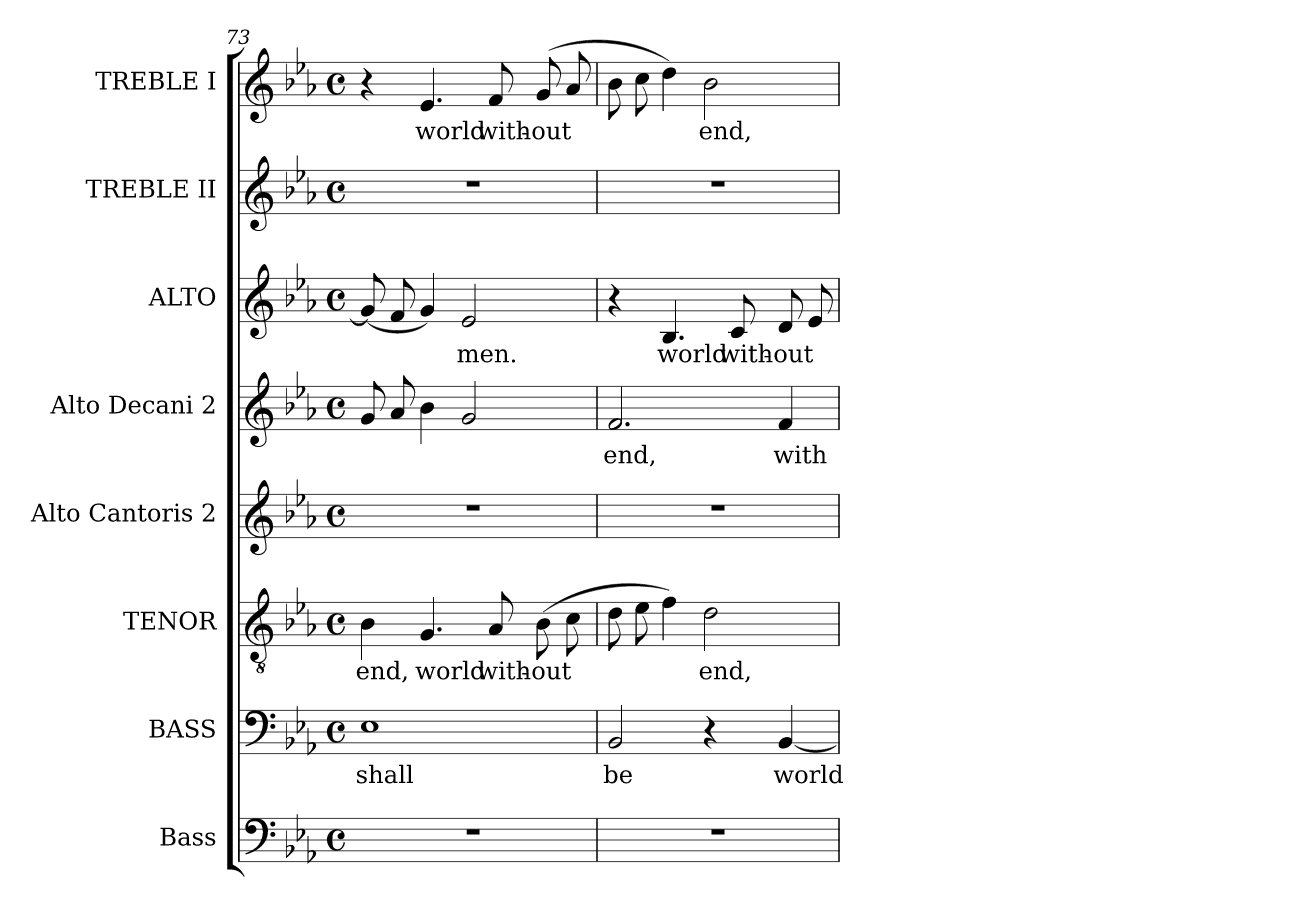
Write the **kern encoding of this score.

**kern	**kern	**text	**kern	**text	**kern	**kern	**text	**kern	**text	**kern	**kern	**text
*part8	*part7	*part7	*part6	*part6	*part5	*part4	*part4	*part3	*part3	*part2	*part1	*part1
*staff8	*staff7	*staff7	*staff6	*staff6	*staff5	*staff4	*staff4	*staff3	*staff3	*staff2	*staff1	*staff1
*I"Bass	*I"BASS	*	*I"TENOR	*	*I"Alto Cantoris 2	*I"Alto Decani 2	*	*I"ALTO	*	*I"TREBLE II	*I"TREBLE I	*
*I'B.	*I'B.	*	*I'T.	*	*I'A.Can.2	*I'A.Dec.2	*	*	*	*	*	*
*clefF4	*clefF4	*	*clefGv2	*	*clefG2	*clefG2	*	*clefG2	*	*clefG2	*clefG2	*
*	*	*	*ITrd7c12	*	*	*	*	*	*	*	*	*
*k[b-e-a-]	*k[b-e-a-]	*	*k[b-e-a-]	*	*k[b-e-a-]	*k[b-e-a-]	*	*k[b-e-a-]	*	*k[b-e-a-]	*k[b-e-a-]	*
*E-:	*E-:	*	*E-:	*	*E-:	*E-:	*	*E-:	*	*E-:	*E-:	*
*M4/4	*M4/4	*	*M4/4	*	*M4/4	*M4/4	*	*M4/4	*	*M4/4	*M4/4	*
*met(c)	*met(c)	*	*met(c)	*	*met(c)	*met(c)	*	*met(c)	*	*met(c)	*met(c)	*
=73	=73	=73	=73	=73	=73	=73	=73	=73	=73	=73	=73	=73
!	!	!LO:LY:b:color=#000000	!	!	!	!	!	!	!	!	!	!
!	!	!	!	!LO:LY:b:color=#000000	!	!	!	!	!	!	!	!
1r	1E-i	shall	4BB-i\	end,	1r	8gi/	.	(8gi/]	.	1r	4r	.
.	.	.	.	.	.	8a-i/	.	8fi/	.	.	.	.
!	!	!	!	!LO:LY:b:color=#000000	!	!	!	!	!	!	!	!
!	!	!	!	!	!	!	!	!	!	!	!	!LO:LY:b:color=#000000
.	.	.	4.GGi/	world	.	4b-i\	.	4gi/)	.	.	4.e-i/	world
!	!	!	!	!	!	!	!	!	!LO:LY:b:color=#000000	!	!	!
.	.	.	.	.	.	2gi/	.	2e-i/	-men.	.	.	.
!	!	!	!	!LO:LY:b:color=#000000	!	!	!	!	!	!	!	!
!	!	!	!	!	!	!	!	!	!	!	!	!LO:LY:b:color=#000000
.	.	.	8AA-i/	with-	.	.	.	.	.	.	8fi/	with-
!	!	!	!	!LO:LY:b:color=#000000	!	!	!	!	!	!	!	!
!	!	!	!	!	!	!	!	!	!	!	!	!LO:LY:b:color=#000000
.	.	.	(8BB-i\	-out	.	.	.	.	.	.	(8gi/	-out
.	.	.	8Ci\	.	.	.	.	.	.	.	8a-i/	.
=74	=74	=74	=74	=74	=74	=74	=74	=74	=74	=74	=74	=74
!	!	!LO:LY:b:color=#000000	!	!	!	!	!	!	!	!	!	!
!	!	!	!	!	!	!	!LO:LY:b:color=#000000	!	!	!	!	!
1r	2BB-i/	be	8Di\	.	1r	2.fi/	end,	4r	.	1r	8b-i\	.
.	.	.	8E-i\	.	.	.	.	.	.	.	8cci\	.
!	!	!	!	!	!	!	!	!	!LO:LY:b:color=#000000	!	!	!
.	.	.	4Fi\)	.	.	.	.	4.B-i/	world	.	4ddi\)	.
!	!	!	!	!LO:LY:b:color=#000000	!	!	!	!	!	!	!	!
!	!	!	!	!	!	!	!	!	!	!	!	!LO:LY:b:color=#000000
.	4r	.	2Di\	end,	.	.	.	.	.	.	2b-i\	end,
!	!	!	!	!	!	!	!	!	!LO:LY:b:color=#000000	!	!	!
.	.	.	.	.	.	.	.	8ci/	with-	.	.	.
!	!	!LO:LY:b:color=#000000	!	!	!	!	!	!	!	!	!	!
!	!	!	!	!	!	!	!LO:LY:b:color=#000000	!	!	!	!	!
!	!	!	!	!	!	!	!	!	!LO:LY:b:color=#000000	!	!	!
.	[4BB-i/	world	.	.	.	4fi/	with-	8di/	-out	.	.	.
.	.	.	.	.	.	.	.	8e-i/	.	.	.	.
=	=	=	=	=	=	=	=	=	=	=	=	=
*-	*-	*-	*-	*-	*-	*-	*-	*-	*-	*-	*-	*-
